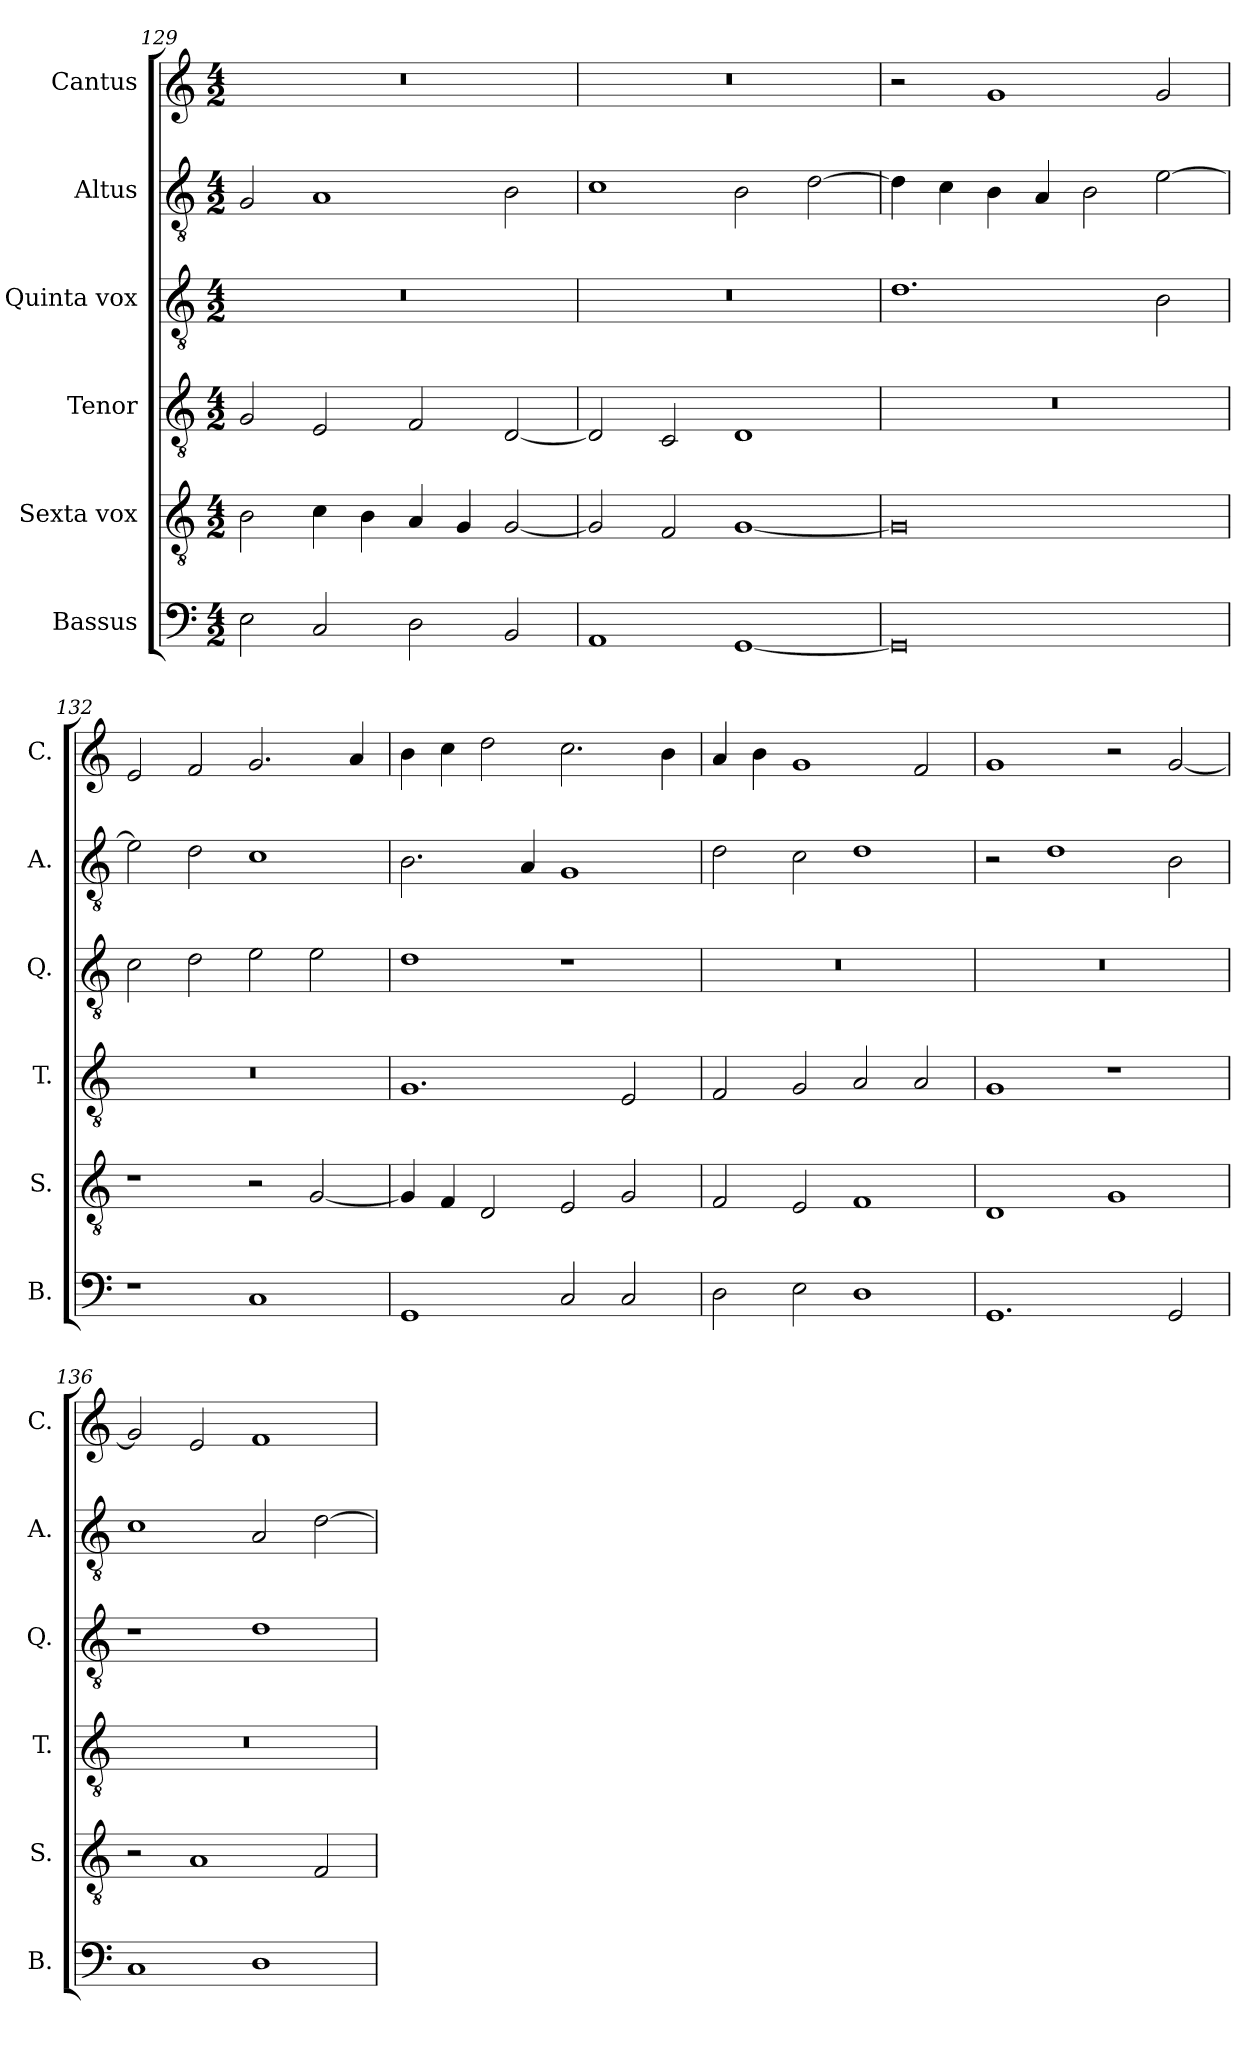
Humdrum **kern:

**kern	**kern	**kern	**kern	**kern	**kern
*part6	*part5	*part4	*part3	*part2	*part1
*staff6	*staff5	*staff4	*staff3	*staff2	*staff1
*I"Bassus	*I"Sexta vox	*I"Tenor	*I"Quinta vox	*I"Altus	*I"Cantus
*I'B.	*I'S.	*I'T.	*I'Q.	*I'A.	*I'C.
*clefF4	*clefGv2	*clefGv2	*clefGv2	*clefGv2	*clefG2
*k[]	*k[]	*k[]	*k[]	*k[]	*k[]
*M4/2	*M4/2	*M4/2	*M4/2	*M4/2	*M4/2
=129	=129	=129	=129	=129	=129
2E\	2B\	2G/	0r	2G/	0r
2C/	4c\	2E/	.	1A	.
.	4B\	.	.	.	.
2D\	4A/	2F/	.	.	.
.	4G/	.	.	.	.
2BB/	[2G/	[2D/	.	2B\	.
=130	=130	=130	=130	=130	=130
1AA	2G/]	2D/]	0r	1c	0r
.	2F/	2C/	.	.	.
[1GG	[1G	1D	.	2B\	.
.	.	.	.	[2d\	.
!!LO:PB:g=z
=131	=131	=131	=131	=131	=131
0GG]	0G]	0r	1.d	4d\]	2r
.	.	.	.	4c\	.
.	.	.	.	4B\	1g
.	.	.	.	4A/	.
.	.	.	.	2B\	.
.	.	.	2B\	[2e\	2g/
=132	=132	=132	=132	=132	=132
1r	1r	0r	2c\	2e\]	2e/
.	.	.	2d\	2d\	2f/
1C	2r	.	2e\	1c	2.g/
.	[2G/	.	2e\	.	.
.	.	.	.	.	4a/
=133	=133	=133	=133	=133	=133
1GG	4G/]	1.G	1d	2.B\	4b\
.	4F/	.	.	.	4cc\
.	2D/	.	.	.	2dd\
.	.	.	.	4A/	.
2C/	2E/	.	1r	1G	2.cc\
2C/	2G/	2E/	.	.	.
.	.	.	.	.	4b\
=134	=134	=134	=134	=134	=134
2D\	2F/	2F/	0r	2d\	4a/
.	.	.	.	.	4b\
2E\	2E/	2G/	.	2c\	1g
1D	1F	2A/	.	1d	.
.	.	2A/	.	.	2f/
=135	=135	=135	=135	=135	=135
1.GG	1D	1G	0r	2r	1g
.	.	.	.	1d	.
.	1G	1r	.	.	2r
2GG/	.	.	.	2B\	[2g/
=136	=136	=136	=136	=136	=136
1C	2r	0r	1r	1c	2g/]
.	1A	.	.	.	2e/
1D	.	.	1d	2A/	1f
.	2F/	.	.	[2d\	.
=	=	=	=	=	=
*-	*-	*-	*-	*-	*-
